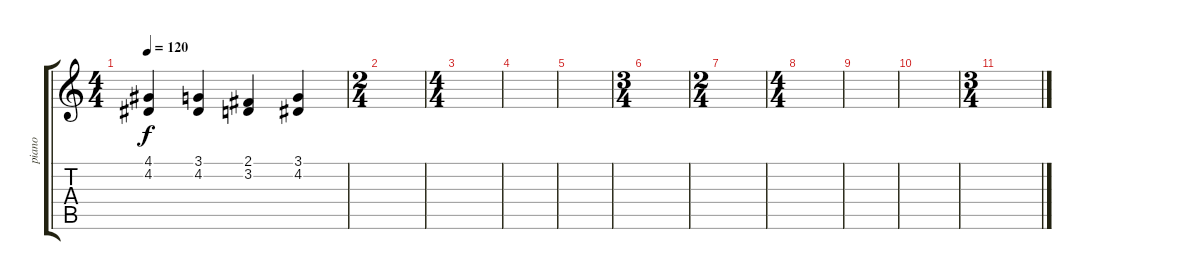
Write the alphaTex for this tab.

\track ("piano" "piano") {instrument acousticgrandpiano}
\staff {score tabs}
\tuning (E4 B3 G3 D3 A2 E2) {hide}
\ts (4 4)
\tempo 120
\clef g2
\ks c
(4.1 4.2).4{dy f} (3.1 4.2).4 (2.1 3.2).4 (3.1 4.2).4 |
\ts (2 4)
|
\ts (4 4)
|
|
|
\ts (3 4)
|
\ts (2 4)
|
\ts (4 4)
|
|
|
\ts (3 4)
